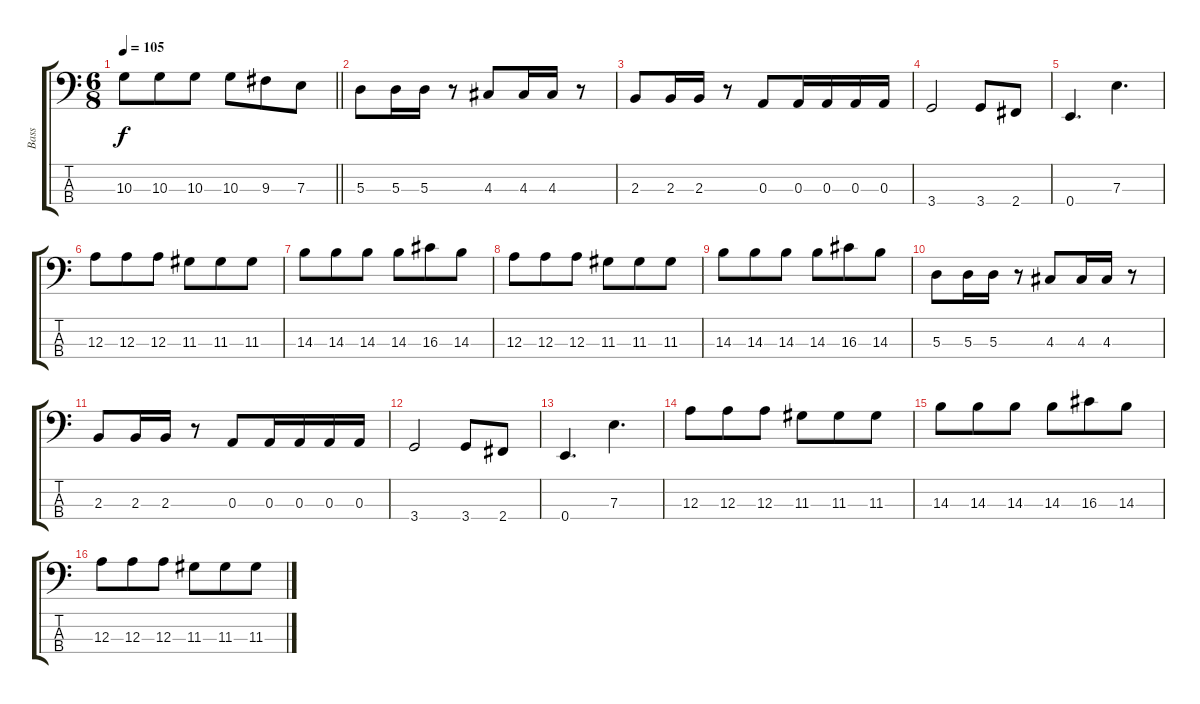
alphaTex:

\track ("Bass" "Bass") {instrument electricbassfinger}
\staff {score tabs}
\tuning (G2 D2 A1 E1) {hide}
\ts (6 8)
\tempo 105
\clef f4
\barLineRight lightlight
\ks c
10.3.8{dy f} 10.3.8 10.3.8 10.3.8 9.3.8 7.3.8 |
\section ("" "")
5.3.8 5.3.16 5.3.16 r.8 4.3.8 4.3.16 4.3.16 r.8 |
2.3.8 2.3.16 2.3.16 r.8 0.3.8 0.3.16 0.3.16 0.3.16 0.3.16 |
3.4.2 3.4.8 2.4.8 |
0.4.4{d} 7.3.4{d} |
12.3.8 12.3.8 12.3.8 11.3.8 11.3.8 11.3.8 |
14.3.8 14.3.8 14.3.8 14.3.8 16.3.8 14.3.8 |
12.3.8 12.3.8 12.3.8 11.3.8 11.3.8 11.3.8 |
14.3.8 14.3.8 14.3.8 14.3.8 16.3.8 14.3.8 |
5.3.8 5.3.16 5.3.16 r.8 4.3.8 4.3.16 4.3.16 r.8 |
2.3.8 2.3.16 2.3.16 r.8 0.3.8 0.3.16 0.3.16 0.3.16 0.3.16 |
3.4.2 3.4.8 2.4.8 |
0.4.4{d} 7.3.4{d} |
12.3.8 12.3.8 12.3.8 11.3.8 11.3.8 11.3.8 |
14.3.8 14.3.8 14.3.8 14.3.8 16.3.8 14.3.8 |
12.3.8 12.3.8 12.3.8 11.3.8 11.3.8 11.3.8
